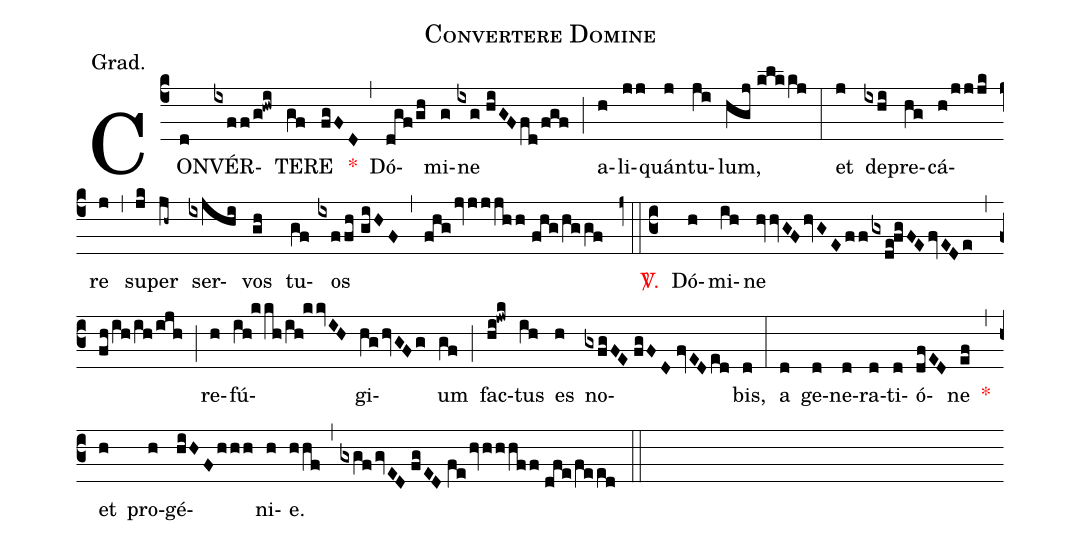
name:Convertere Domine;
annotation:Grad.;
mode:V.;
office-part:Gradual;
%%
(c4) CON(d)VÉR(ixff/g!hwi)TE(gf)RE(fgFD) <v>\red{*}</v>(,) Dó(dgf/gh)mi(g)ne(ixg//hiGFfd/fgf) (;) a(h)li(jj)quán(j)tu(ji)lum,(hgj//klkkj) (:) et(j) de(ixhi)pre(hg)cá(h/jjjk)re(j) (,) su(jk)per(jh~) ser(ixjhi)vos(gh) tu(gf)os(ixffh//giHF) (,) (fhgjvjjjhh//fhg/hggf) (z0::c3)<v>\red{\Vbar.}</v>() Dó(h)mi(ih)ne(hvvGFhvGEffgxde!fgFEfvEDe) (,) (fh/ih/ih/ijh) (;) re(h)fú(ih!kkh/ih!kkvIH)gi(hghvGFg)um(gf) (;) fac(hi!jwk)tus(ih) es(h) no(gxfgFE//fgFD//fvEDed)bis,(d) (:) a(d) ge(d)ne(d)ra(d)ti(d)ó(dfED)ne(ef) <v>\red{*}</v>(,) et(h) pro(h)gé(hiHFhhh)ni(h)e.(hhf) (,) (gxgfgvED//fgED//fe/hvhhhff//dfe/feed) (::)
